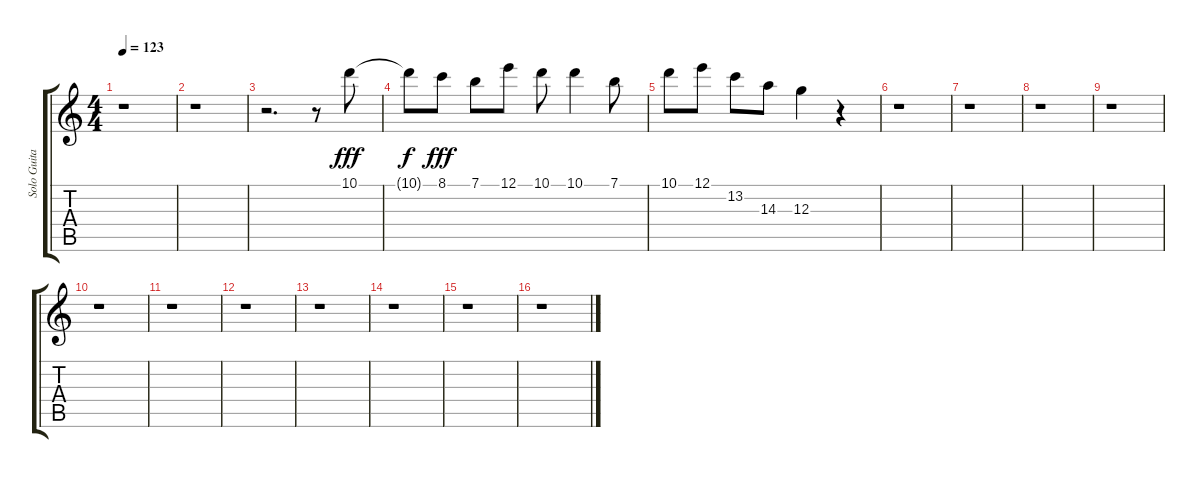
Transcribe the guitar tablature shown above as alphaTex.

\track ("Solo Guitar1" "Solo Guita") {instrument distortionguitar}
\staff {score tabs}
\tuning (E4 B3 G3 D3 A2 E2) {hide}
\ts (4 4)
\tempo 123
\clef g2
\ks c
r.1{dy fff} |
r.1 |
r.2{d} r.8 10.1.8 |
10.1{t}.8{dy f} 8.1.8{dy fff} 7.1.8 12.1.8 10.1.8 10.1.4 7.1.8 |
10.1.8 12.1.8 13.2.8 14.3.8 12.3.4 r.4 |
r.1 |
r.1 |
r.1 |
r.1 |
r.1 |
r.1 |
r.1 |
r.1 |
r.1 |
r.1 |
r.1
